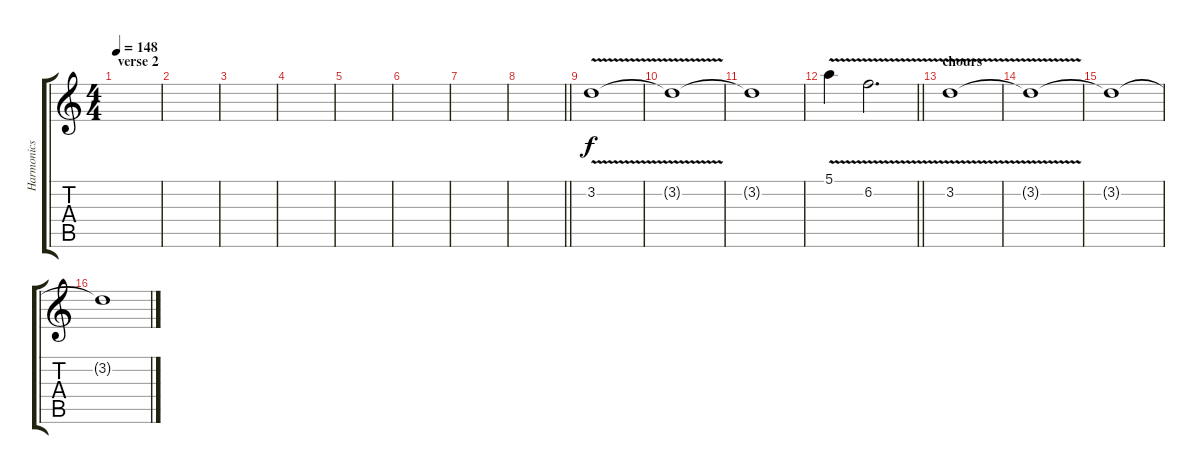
\track ("Harmonics" "Harmonics") {instrument guitarharmonics}
\staff {score tabs}
\tuning (E4 B3 G3 D3 A2 E2) {hide}
\ts (4 4)
\section ("" "verse 2")
\tempo 148
\clef g2
\ks c
|
|
|
|
|
|
|
\barLineRight lightlight
|
3.2{v}.1 |
3.2{t}.1 |
3.2{t}.1 |
\barLineRight lightlight
5.1{v}.4 6.2{v}.2{d} |
\section ("" "chours")
3.2{v}.1 |
3.2{t}.1 |
3.2{t}.1 |
3.2{t}.1
